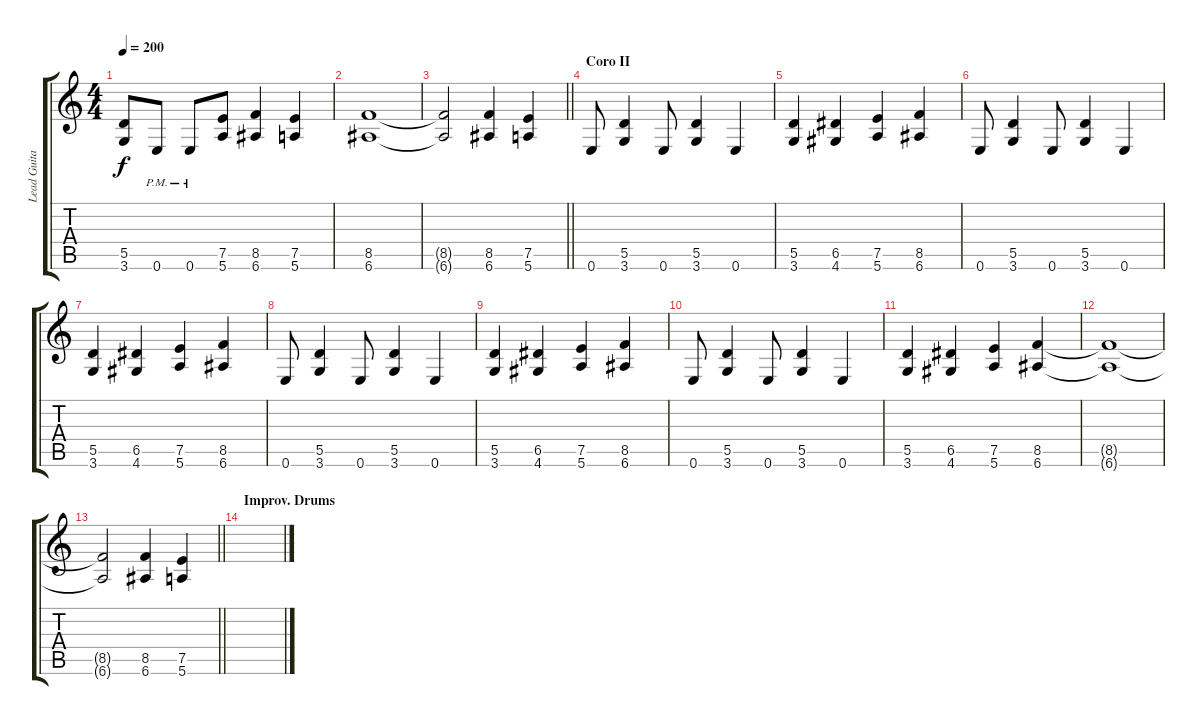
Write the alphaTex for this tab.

\track ("Lead Guitar" "Lead Guita") {instrument distortionguitar}
\staff {score tabs}
\tuning (E4 B3 G3 D3 A2 E2) {hide}
\ts (4 4)
\tempo 200
\clef g2
\ks c
(5.5 3.6).8{dy f} 0.6{pm}.8 0.6{pm}.8 (7.5 5.6).8 (8.5 6.6).4 (7.5 5.6).4 |
(8.5 6.6).1 |
\barLineRight lightlight
(8.5{t} 6.6{t}).2 (8.5 6.6).4 (7.5 5.6).4 |
\section ("" "Coro II")
0.6.8 (5.5 3.6).4 0.6.8 (5.5 3.6).4 0.6.4 |
(5.5 3.6).4 (6.5 4.6).4 (7.5 5.6).4 (8.5 6.6).4 |
0.6.8 (5.5 3.6).4 0.6.8 (5.5 3.6).4 0.6.4 |
(5.5 3.6).4 (6.5 4.6).4 (7.5 5.6).4 (8.5 6.6).4 |
0.6.8 (5.5 3.6).4 0.6.8 (5.5 3.6).4 0.6.4 |
(5.5 3.6).4 (6.5 4.6).4 (7.5 5.6).4 (8.5 6.6).4 |
0.6.8 (5.5 3.6).4 0.6.8 (5.5 3.6).4 0.6.4 |
(5.5 3.6).4 (6.5 4.6).4 (7.5 5.6).4 (8.5 6.6).4 |
(8.5{t} 6.6{t}).1 |
\barLineRight lightlight
(8.5{t} 6.6{t}).2 (8.5 6.6).4 (7.5 5.6).4 |
\section ("" "Improv. Drums ")
